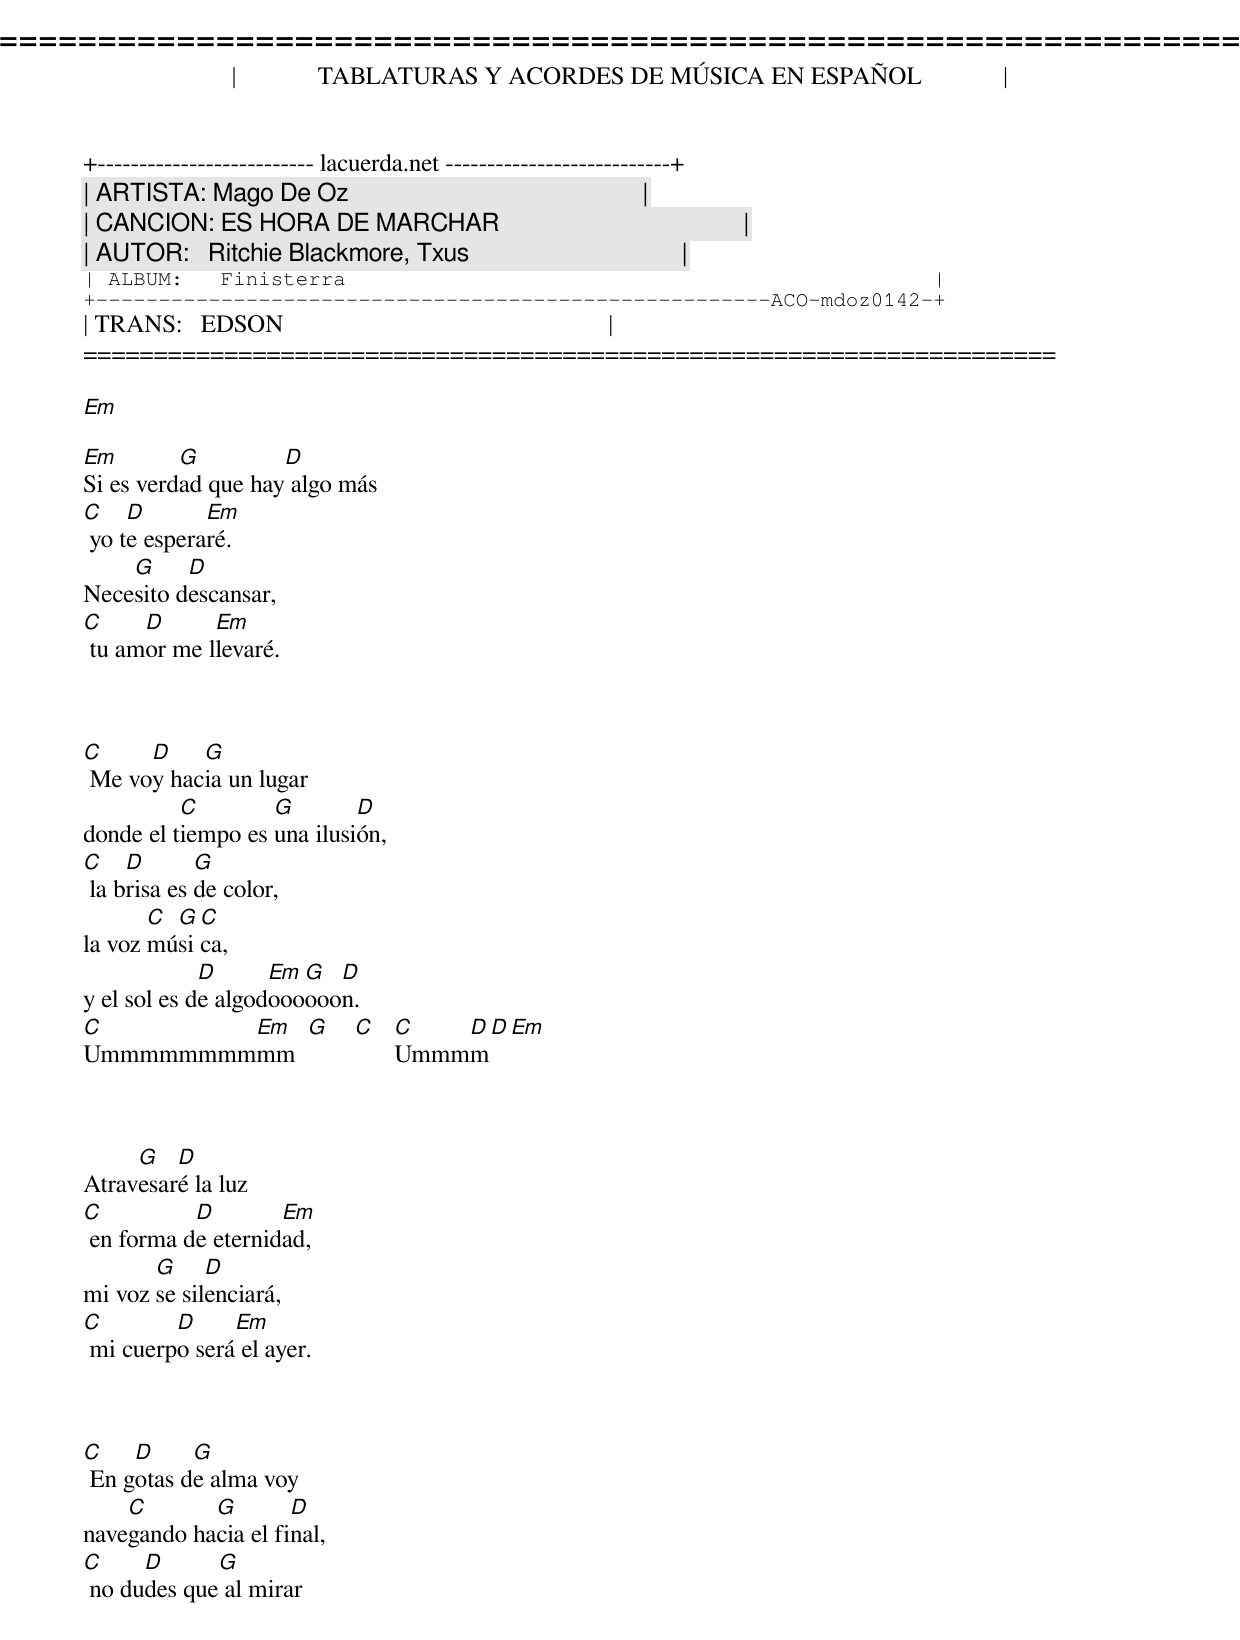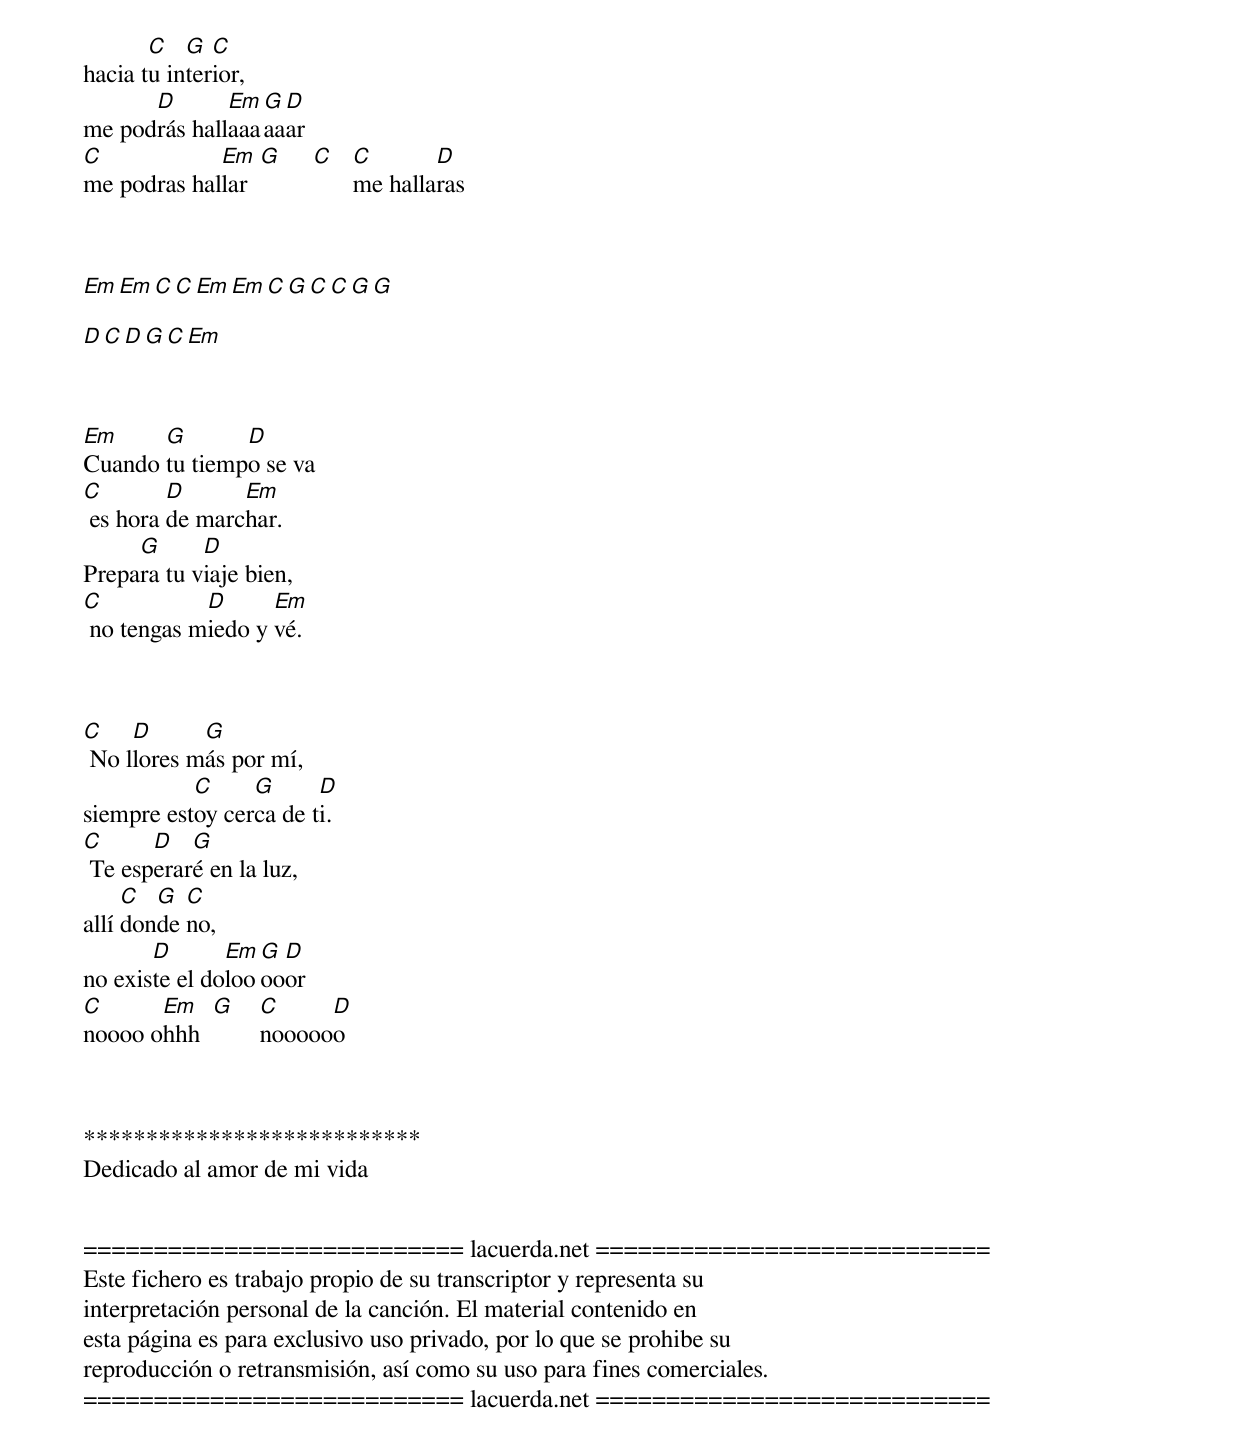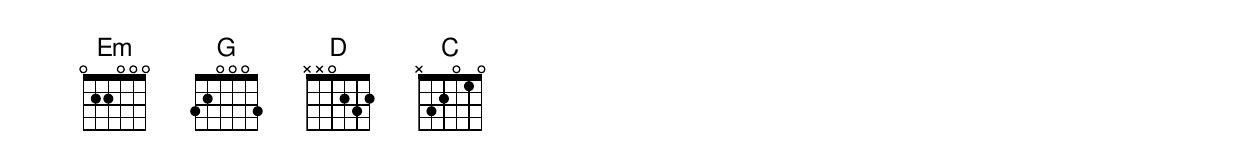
=====================================================================
|             TABLATURAS Y ACORDES DE MÚSICA EN ESPAÑOL             |
+-------------------------- lacuerda.net ---------------------------+
| ARTISTA: Mago De Oz                                               |
| CANCION: ES HORA DE MARCHAR                                       |
| AUTOR:   Ritchie Blackmore, Txus                                  |
| ALBUM:   Finisterra                                               |
+------------------------------------------------------ACO-mdoz0142-+
| TRANS:   EDSON                                                    |
=====================================================================

Em

Em        G         D
Si es verdad que hay algo más
C    D       Em
 yo te esperaré.
    G     D
Necesito descansar,
C     D      Em
 tu amor me llevaré.



C     D    G
 Me voy hacia un lugar
          C        G        D
donde el tiempo es una ilusión,
C    D       G
 la brisa es de color,
       C G C
la voz música,
             D      Em G  D
y el sol es de algodoooooon.
C        Em  G   C  C   D   D    Em
Ummmmmmmmmm         Ummmm



     G   D
Atravesaré la luz
C          D        Em
 en forma de eternidad,
       G     D
mi voz se silenciará,
C        D     Em
 mi cuerpo será el ayer.



C    D     G
 En gotas de alma voy
    C       G        D
navegando hacia el final,
C     D      G
 no dudes que al mirar
       C   G  C
hacia tu interior,
      D       Em G D
me podrás hallaaaaaar
C            Em   G    C  C       D
me podras hallar          me hallaras



Em  Em   C   C   Em   Em   C   G   C   C   G   G

D   C   D   G   C   Em



Em     G       D
Cuando tu tiempo se va
C        D      Em
 es hora de marchar.
     G      D
Prepara tu viaje bien,
C           D      Em
 no tengas miedo y vé.



C    D      G
 No llores más por mí,
           C     G      D
siempre estoy cerca de ti.
C      D   G
 Te esperaré en la luz,
     C  G  C
allí donde no,
       D       Em G D
no existe el dolooooor
C      Em   G   C     D
noooo ohhh      noooooo



***************************
Dedicado al amor de mi vida


=========================== lacuerda.net ============================
Este fichero es trabajo propio de su transcriptor y representa su
interpretación personal de la canción. El material contenido en
esta página es para exclusivo uso privado, por lo que se prohibe su
reproducción o retransmisión, así como su uso para fines comerciales.
=========================== lacuerda.net ============================
